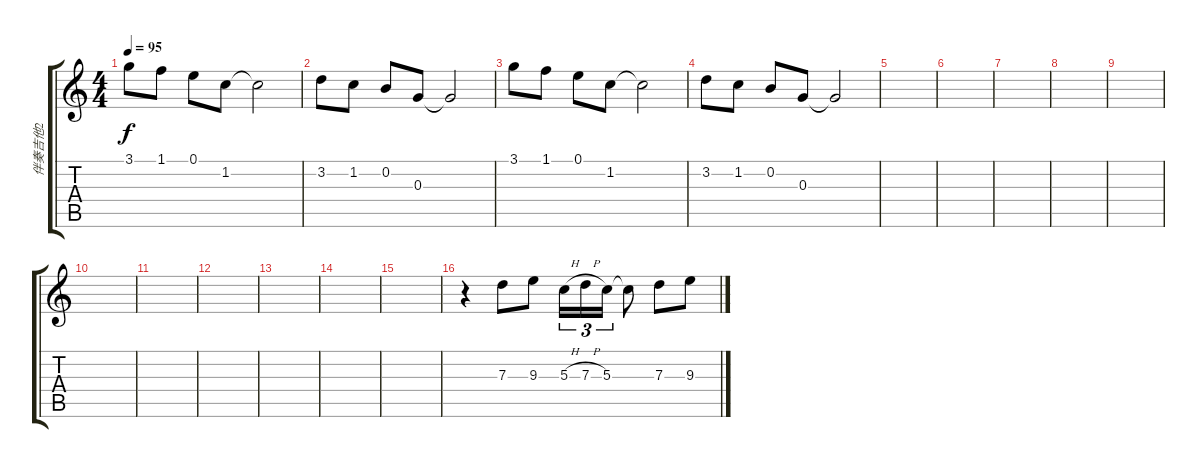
\track ("伴奏吉他2" "伴奏吉他2") {instrument acousticguitarsteel}
\staff {score tabs}
\tuning (E4 B3 G3 D3 A2 E2) {hide}
\ts (4 4)
\tempo 95
\clef g2
\ks c
3.1.8{dy f instrument acousticguitarsteel} 1.1.8 0.1.8 1.2.8 1.2{t}.2 |
3.2.8 1.2.8 0.2.8 0.3.8 0.3{t}.2 |
3.1.8 1.1.8 0.1.8 1.2.8 1.2{t}.2 |
3.2.8 1.2.8 0.2.8 0.3.8 0.3{t}.2 |
|
|
|
|
|
|
|
|
|
|
|
r.4 7.3.8 9.3.8 5.3{h}.16{tu (3 2)} 7.3{h}.16{tu (3 2)} 5.3.16{tu (3 2)} 5.3{t}.8 7.3.8 9.3.8
